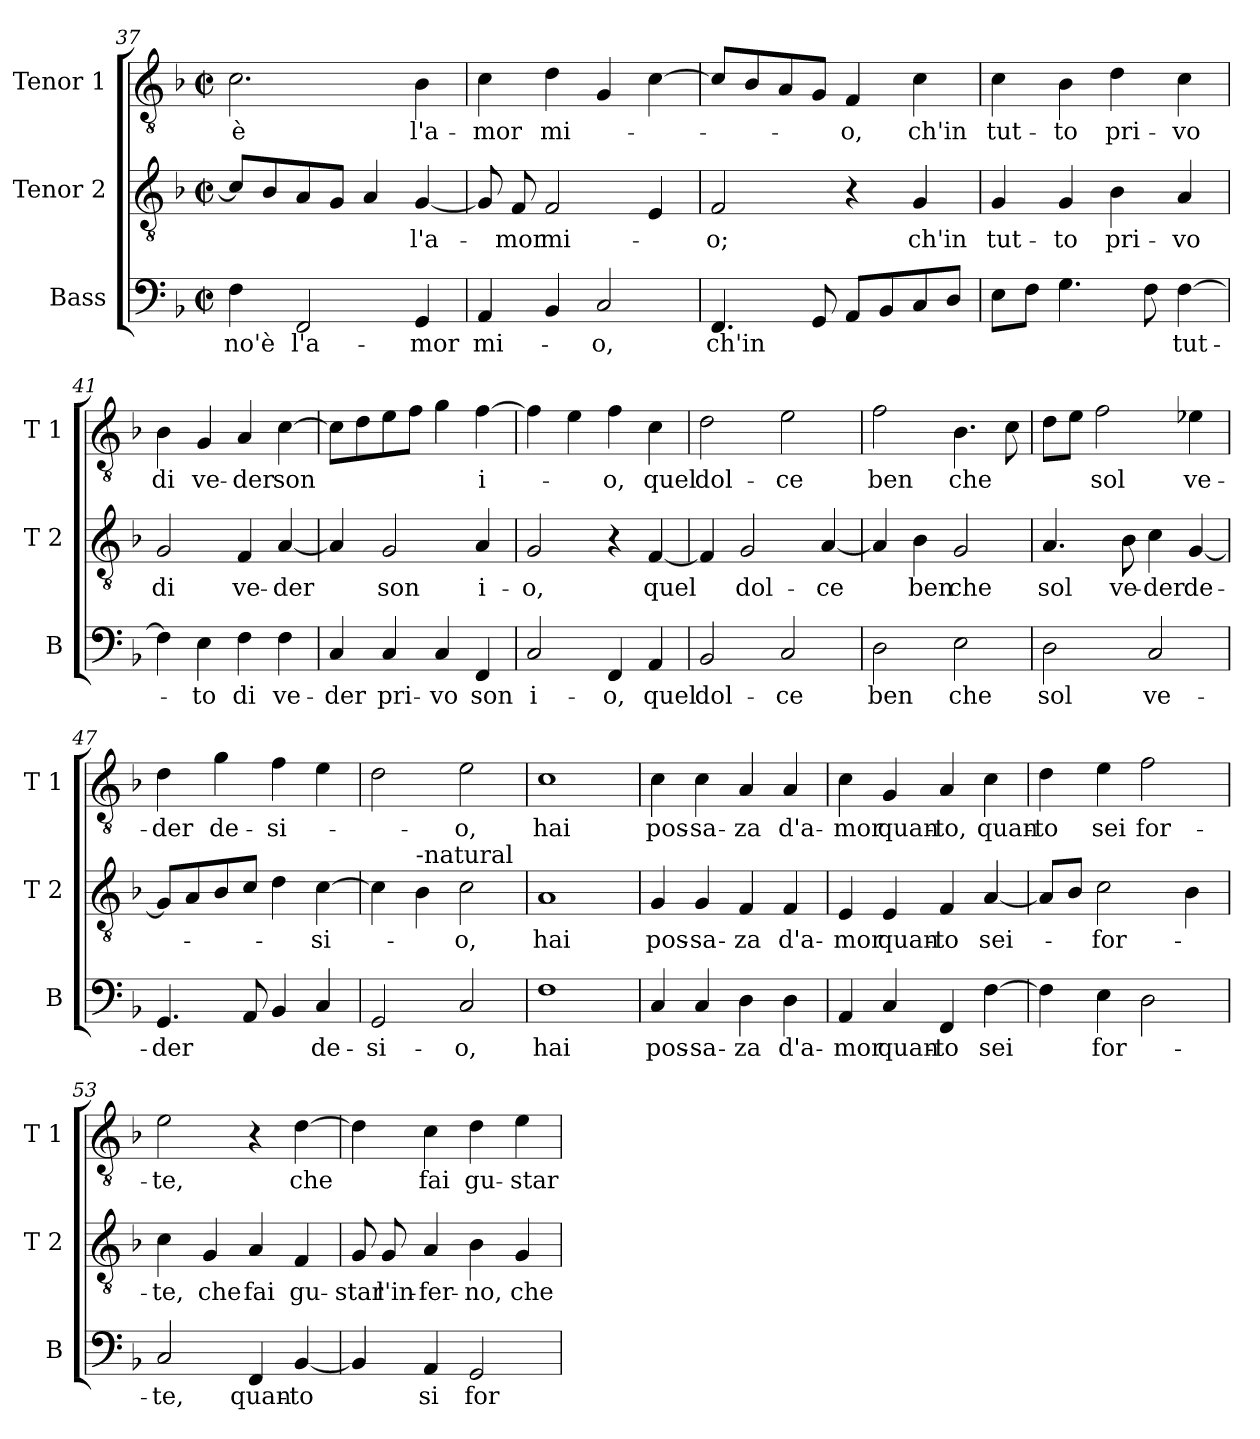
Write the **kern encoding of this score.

**kern	**text	**kern	**text	**kern	**text
*part3	*part3	*part2	*part2	*part1	*part1
*staff3	*staff3	*staff2	*staff2	*staff1	*staff1
*I"Bass	*	*I"Tenor 2	*	*I"Tenor 1	*
*I'B	*	*I'T 2	*	*I'T 1	*
*clefF4	*	*clefGv2	*	*clefGv2	*
*k[b-]	*	*k[b-]	*	*k[b-]	*
*F:	*	*F:	*	*F:	*
*M2/2	*	*M2/2	*	*M2/2	*
*met(c|)	*	*met(c|)	*	*met(c|)	*
=37	=37	=37	=37	=37	=37
!	!LO:LY:b	!	!	!	!LO:LY:b
4F\	-no'è	8c/L]	.	2.c\	è
.	.	8B-/	.	.	.
!	!LO:LY:b	!	!	!	!
2FF/	l'a-	8A/	.	.	.
.	.	8G/J	.	.	.
.	.	4A/	.	.	.
!	!LO:LY:b	!	!LO:LY:b	!	!LO:LY:b
4GG/	-mor	[4G/	l'a-	4B-\	l'a-
=38	=38	=38	=38	=38	=38
!	!LO:LY:b	!	!	!	!LO:LY:b
4AA/	mi-	8G/]	.	4c\	-mor
!	!	!	!LO:LY:b	!	!
.	.	8F/	-mor	.	.
!	!	!	!LO:LY:b	!	!LO:LY:b
4BB-/	.	2F/	mi-	4d\	mi-
!	!LO:LY:b	!	!	!	!
2C/	-o,	.	.	4G/	.
.	.	4E/	.	[4c\	.
=39	=39	=39	=39	=39	=39
!	!LO:LY:b	!	!LO:LY:b	!	!
4.FF/	ch'in	2F/	-o;	8c/L]	.
.	.	.	.	8B-/	.
.	.	.	.	8A/	.
8GG/	.	.	.	8G/J	.
!	!	!	!	!	!LO:LY:b
8AA/L	.	4r	.	4F/	-o,
8BB-/	.	.	.	.	.
!	!	!	!LO:LY:b	!	!LO:LY:b
8C/	.	4G/	ch'in	4c\	ch'in
8D/J	.	.	.	.	.
!!LO:LB:g=z
=40	=40	=40	=40	=40	=40
!	!	!	!LO:LY:b	!	!LO:LY:b
8E\L	.	4G/	tut-	4c\	tut-
8F\J	.	.	.	.	.
!	!	!	!LO:LY:b	!	!LO:LY:b
4.G\	.	4G/	-to	4B-\	-to
!	!	!	!LO:LY:b	!	!LO:LY:b
.	.	4B-\	pri-	4d\	pri-
8F\	.	.	.	.	.
!	!LO:LY:b	!	!LO:LY:b	!	!LO:LY:b
[4F\	tut-	4A/	-vo	4c\	-vo
=41	=41	=41	=41	=41	=41
!	!	!	!LO:LY:b	!	!LO:LY:b
4F\]	.	2G/	di	4B-\	di
!	!LO:LY:b	!	!	!	!LO:LY:b
4E\	-to	.	.	4G/	ve-
!	!LO:LY:b	!	!LO:LY:b	!	!LO:LY:b
4F\	di	4F/	ve-	4A/	-der
!	!LO:LY:b	!	!LO:LY:b	!	!LO:LY:b
4F\	ve-	[4A/	-der	[4c\	son
=42	=42	=42	=42	=42	=42
!	!LO:LY:b	!	!	!	!
4C/	-der	4A/]	.	8c\L]	.
.	.	.	.	8d\	.
!	!LO:LY:b	!	!LO:LY:b	!	!
4C/	pri-	2G/	son	8e\	.
.	.	.	.	8f\J	.
!	!LO:LY:b	!	!	!	!
4C/	-vo	.	.	4g\	.
!	!LO:LY:b	!	!LO:LY:b	!	!LO:LY:b
4FF/	son	4A/	i-	[4f\	i-
=43	=43	=43	=43	=43	=43
!	!LO:LY:b	!	!LO:LY:b	!	!
2C/	i-	2G/	-o,	4f\]	.
.	.	.	.	4e\	.
!	!LO:LY:b	!	!	!	!LO:LY:b
4FF/	-o,	4r	.	4f\	-o,
!	!LO:LY:b	!	!LO:LY:b	!	!LO:LY:b
4AA/	quel	[4F/	quel	4c\	quel
=44	=44	=44	=44	=44	=44
!	!LO:LY:b	!	!	!	!LO:LY:b
2BB-/	dol-	4F/]	.	2d\	dol-
!	!	!	!LO:LY:b	!	!
.	.	2G/	dol-	.	.
!	!LO:LY:b	!	!	!	!LO:LY:b
2C/	-ce	.	.	2e\	-ce
!	!	!	!LO:LY:b	!	!
.	.	[4A/	-ce	.	.
!!LO:LB:g=z
=45	=45	=45	=45	=45	=45
!	!LO:LY:b	!	!	!	!LO:LY:b
2D\	ben	4A/]	.	2f\	ben
!	!	!	!LO:LY:b	!	!
.	.	4B-\	ben	.	.
!	!LO:LY:b	!	!LO:LY:b	!	!LO:LY:b
2E\	che	2G/	che	4.B-\	che
.	.	.	.	8c\	.
=46	=46	=46	=46	=46	=46
!	!LO:LY:b	!	!LO:LY:b	!	!
2D\	sol	4.A/	sol	8d\L	.
.	.	.	.	8e\J	.
!	!	!	!	!	!LO:LY:b
.	.	.	.	2f\	sol
!	!	!	!LO:LY:b	!	!
.	.	8B-\	ve-	.	.
!	!LO:LY:b	!	!LO:LY:b	!	!
2C/	ve-	4c\	-der	.	.
!	!	!	!LO:LY:b	!	!LO:LY:b
.	.	[4G/	de-	4e-X\	ve-
=47	=47	=47	=47	=47	=47
!	!LO:LY:b	!	!	!	!LO:LY:b
4.GG/	-der	8G/L]	.	4d\	-der
.	.	8A/	.	.	.
!	!	!	!	!	!LO:LY:b
.	.	8B-/	.	4g\	de-
8AA/	.	8c/J	.	.	.
!	!	!	!	!	!LO:LY:b
4BB-/	.	4d\	.	4f\	-si-
!	!LO:LY:b	!	!LO:LY:b	!	!
4C/	de-	[4c\	-si-	4e\	.
=48	=48	=48	=48	=48	=48
!	!LO:LY:b	!	!	!	!
2GG/	-si-	4c\]	.	2d\	.
!	!	!LO:TX:a:t=-natural	!	!	!
.	.	4B-\	.	.	.
!	!LO:LY:b	!	!LO:LY:b	!	!LO:LY:b
2C/	-o,	2c\	-o,	2e\	-o,
=49	=49	=49	=49	=49	=49
!	!LO:LY:b	!	!LO:LY:b	!	!LO:LY:b
1F	hai	1A	hai	1c	hai
!!LO:LB:g=z
=50	=50	=50	=50	=50	=50
!	!LO:LY:b	!	!LO:LY:b	!	!LO:LY:b
4C/	pos-	4G/	pos-	4c\	pos-
!	!LO:LY:b	!	!LO:LY:b	!	!LO:LY:b
4C/	-sa-	4G/	-sa-	4c\	-sa-
!	!LO:LY:b	!	!LO:LY:b	!	!LO:LY:b
4D\	-za	4F/	-za	4A/	-za
!	!LO:LY:b	!	!LO:LY:b	!	!LO:LY:b
4D\	d'a-	4F/	d'a-	4A/	d'a-
=51	=51	=51	=51	=51	=51
!	!LO:LY:b	!	!LO:LY:b	!	!LO:LY:b
4AA/	-mor	4E/	-mor	4c\	-mor
!	!LO:LY:b	!	!LO:LY:b	!	!LO:LY:b
4C/	quan-	4E/	quan-	4G/	quan-
!	!LO:LY:b	!	!LO:LY:b	!	!LO:LY:b
4FF/	-to	4F/	-to	4A/	-to,
!	!LO:LY:b	!	!LO:LY:b	!	!LO:LY:b
[4F\	sei	[4A/	sei-	4c\	quan-
=52	=52	=52	=52	=52	=52
!	!	!	!	!	!LO:LY:b
4F\]	.	8A/L]	.	4d\	-to
.	.	8B-/J	.	.	.
!	!LO:LY:b	!	!LO:LY:b	!	!LO:LY:b
4E\	for-	2c\	-for-	4e\	sei
!	!	!	!	!	!LO:LY:b
2D\	.	.	.	2f\	for-
.	.	4B-\	.	.	.
=53	=53	=53	=53	=53	=53
!	!LO:LY:b	!	!LO:LY:b	!	!LO:LY:b
2C/	-te,	4c\	-te,	2e\	-te,
!	!	!	!LO:LY:b	!	!
.	.	4G/	che	.	.
!	!LO:LY:b	!	!LO:LY:b	!	!
4FF/	quan-	4A/	fai	4r	.
!	!LO:LY:b	!	!LO:LY:b	!	!LO:LY:b
[4BB-/	-to	4F/	gu-	[4d\	che
=54	=54	=54	=54	=54	=54
!	!	!	!LO:LY:b	!	!
4BB-/]	.	8G/	-star	4d\]	.
!	!	!	!LO:LY:b	!	!
.	.	8G/	l'in-	.	.
!	!LO:LY:b	!	!LO:LY:b	!	!LO:LY:b
4AA/	si	4A/	-fer-	4c\	fai
!	!LO:LY:b	!	!LO:LY:b	!	!LO:LY:b
2GG/	for-	4B-\	-no,	4d\	gu-
!	!	!	!LO:LY:b	!	!LO:LY:b
.	.	4G/	che	4e\	-star
=	=	=	=	=	=
*-	*-	*-	*-	*-	*-
